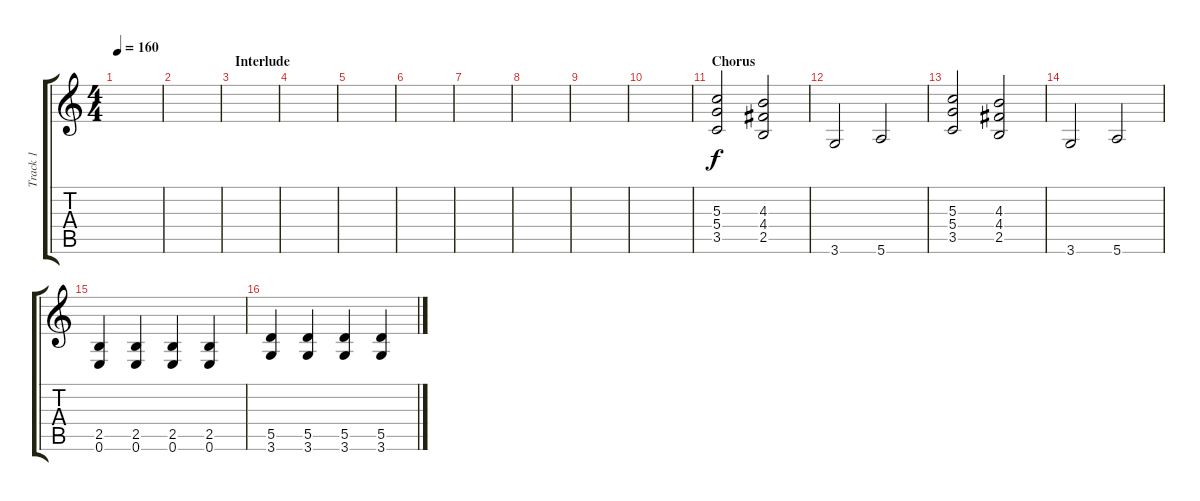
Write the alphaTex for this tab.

\track ("Track 1" "Track 1") {instrument distortionguitar}
\staff {score tabs}
\tuning (E4 B3 G3 D3 A2 E2) {hide}
\ts (4 4)
\tempo 160
\clef g2
\ks c
|
|
\section ("" "Interlude")
|
|
|
|
|
|
|
|
\section ("" "Chorus")
(5.3 5.4 3.5).2 (4.3 4.4 2.5).2 |
3.6.2 5.6.2 |
(5.3 5.4 3.5).2 (4.3 4.4 2.5).2 |
3.6.2 5.6.2 |
(2.5 0.6).4 (2.5 0.6).4 (2.5 0.6).4 (2.5 0.6).4 |
(5.5 3.6).4 (5.5 3.6).4 (5.5 3.6).4 (5.5 3.6).4
